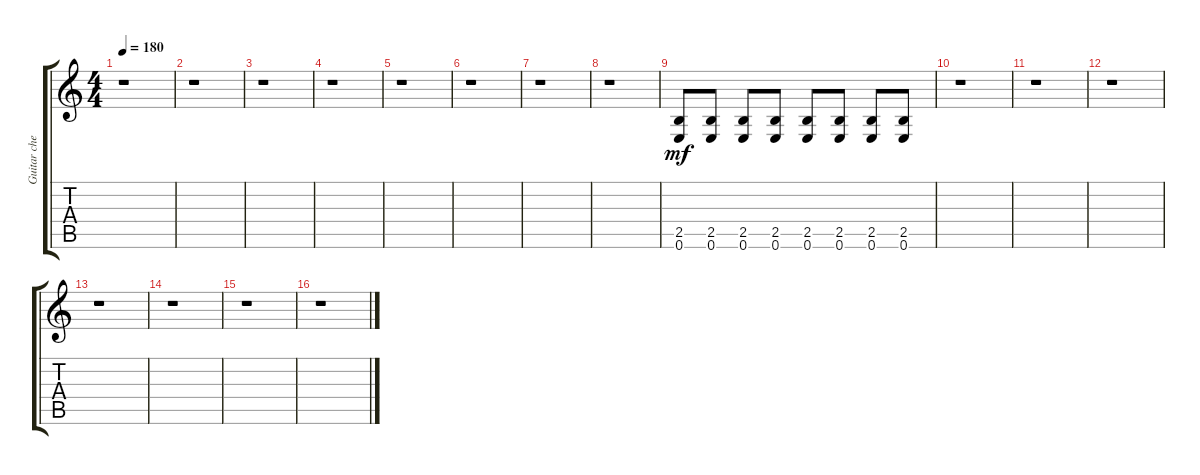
\track ("Guitar ches" "Guitar che") {instrument overdrivenguitar}
\staff {score tabs}
\tuning (E4 B3 G3 D3 A2 E2) {hide}
\ts (4 4)
\tempo 180
\clef g2
\ks c
r.1{dy mf} |
r.1 |
r.1 |
r.1 |
r.1 |
r.1 |
r.1 |
r.1 |
(2.5 0.6).8 (2.5 0.6).8 (2.5 0.6).8 (2.5 0.6).8 (2.5 0.6).8 (2.5 0.6).8 (2.5 0.6).8 (2.5 0.6).8 |
r.1 |
r.1 |
r.1 |
r.1 |
r.1 |
r.1 |
r.1
